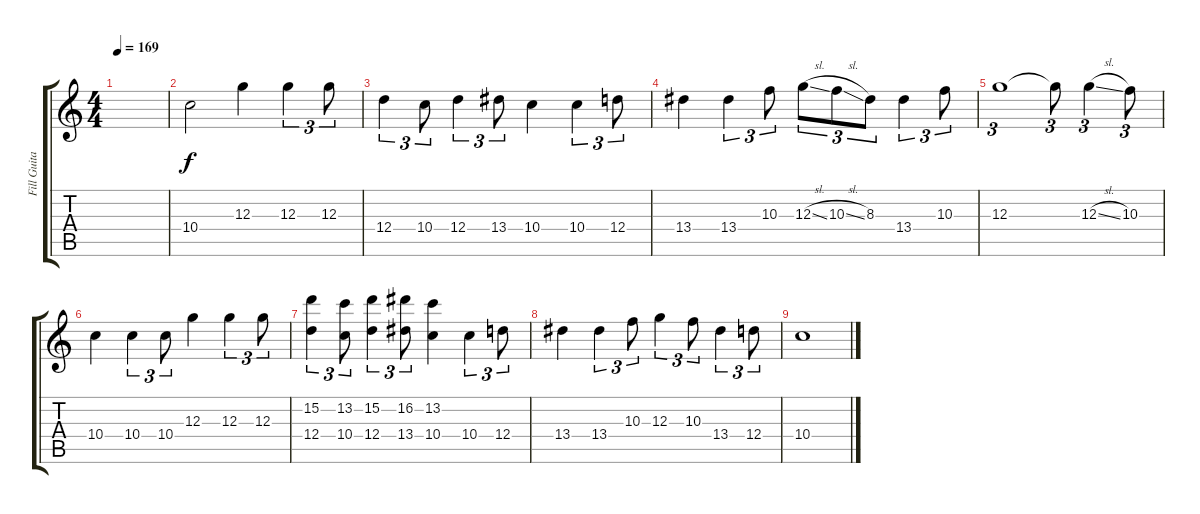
\track ("Fill Guitar" "Fill Guita") {instrument distortionguitar}
\staff {score tabs}
\tuning (E4 B3 G3 D3 A2 E2) {hide}
\ts (4 4)
\tempo 169
\clef g2
\ks c
|
10.4.2 12.3.4 12.3.4{tu (3 2)} 12.3.8{tu (3 2)} |
12.4.4{tu (3 2)} 10.4.8{tu (3 2)} 12.4.4{tu (3 2)} 13.4.8{tu (3 2)} 10.4.4 10.4.4{tu (3 2)} 12.4.8{tu (3 2)} |
13.4.4 13.4.4{tu (3 2)} 10.3.8{tu (3 2)} 12.3{sl}.8{tu (3 2)} 10.3{sl}.8{tu (3 2)} 8.3.8{tu (3 2)} 13.4.4{tu (3 2)} 10.3.8{tu (3 2)} |
12.3.1{tu (3 2)} 12.3{t}.8{tu (3 2)} 12.3{sl}.4{tu (3 2)} 10.3.8{tu (3 2)} |
10.4.4 10.4.4{tu (3 2)} 10.4.8{tu (3 2)} 12.3.4 12.3.4{tu (3 2)} 12.3.8{tu (3 2)} |
(15.2 12.4).4{tu (3 2)} (13.2 10.4).8{tu (3 2)} (15.2 12.4).4{tu (3 2)} (16.2 13.4).8{tu (3 2)} (13.2 10.4).4 10.4.4{tu (3 2)} 12.4.8{tu (3 2)} |
13.4.4 13.4.4{tu (3 2)} 10.3.8{tu (3 2)} 12.3.4{tu (3 2)} 10.3.8{tu (3 2)} 13.4.4{tu (3 2)} 12.4.8{tu (3 2)} |
10.4.1
